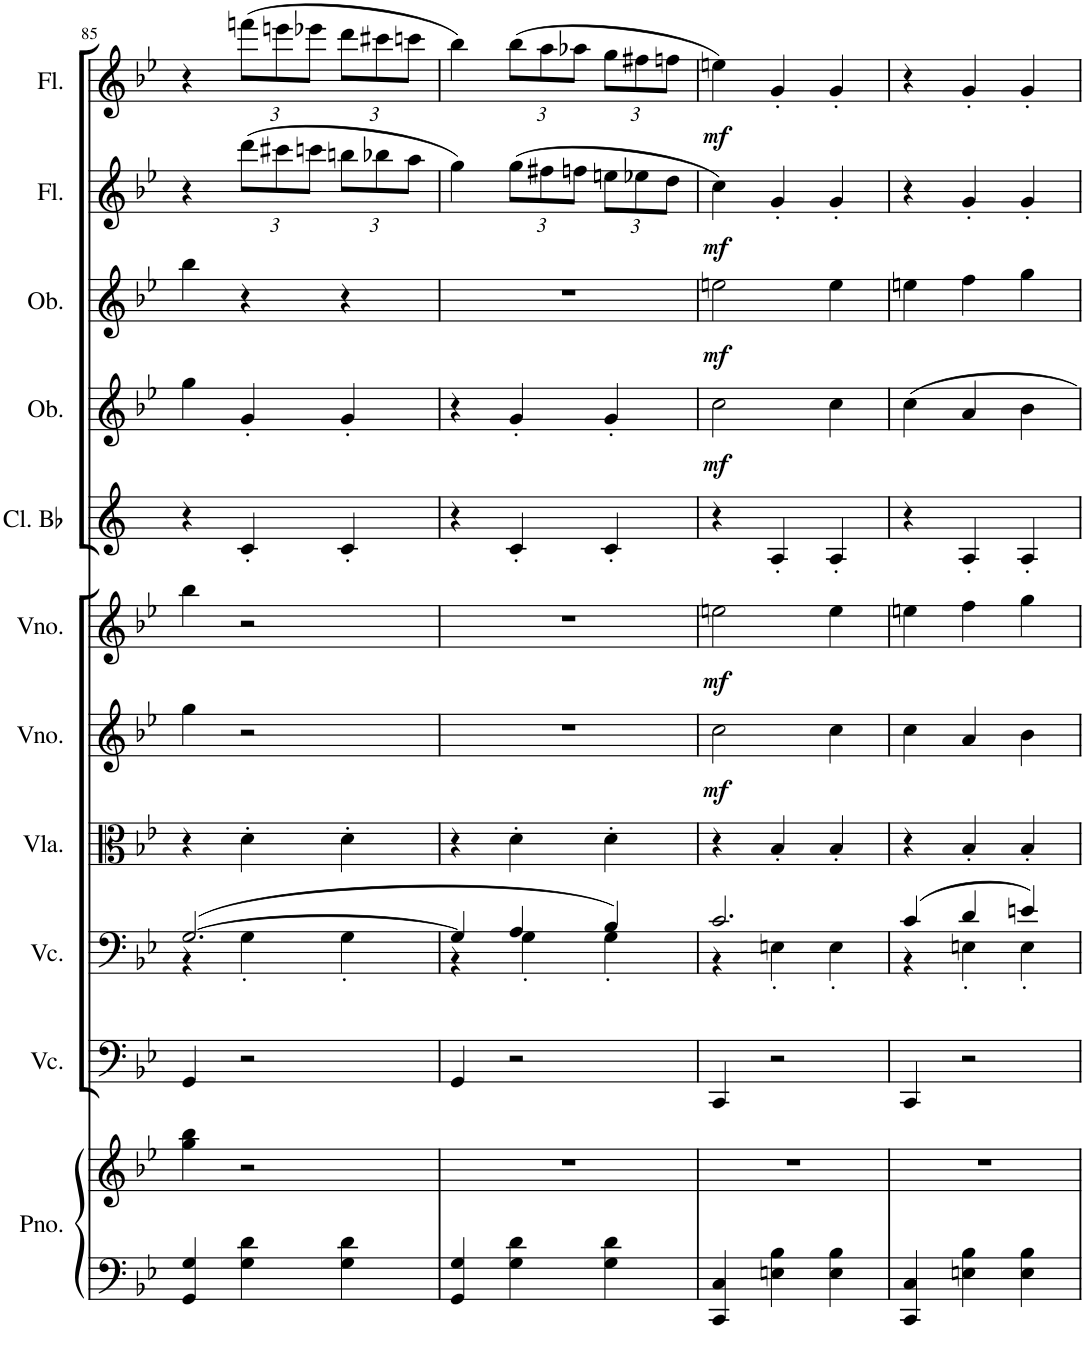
**kern	**kern	**kern	**kern	**kern	**kern	**dynam	**kern	**dynam	**kern	**kern	**dynam	**kern	**dynam	**kern	**dynam	**kern	**dynam
*part11	*part11	*part10	*part9	*part8	*part7	*part7	*part6	*part6	*part5	*part4	*part4	*part3	*part3	*part2	*part2	*part1	*part1
*staff12	*staff11	*staff10	*staff9	*staff8	*staff7	*staff7	*staff6	*staff6	*staff5	*staff4	*staff4	*staff3	*staff3	*staff2	*staff2	*staff1	*staff1
*I"Piano	*	*I"Violoncelo	*I"Violoncelo	*I"Viola	*I"Violino	*	*I"Violino	*	*I"Clarinete em Bb	*I"Oboé	*	*I"Oboé	*	*I"Flauta	*	*I"Flauta	*
*I'Pno.	*	*I'Vc.	*I'Vc.	*I'Vla.	*I'Vno.	*	*I'Vno.	*	*I'Cl. Bb	*I'Ob.	*	*I'Ob.	*	*I'Fl.	*	*I'Fl.	*
!!LO:PB:g=z
*clefF4	*clefG2	*clefF4	*clefF4	*clefC3	*clefG2	*	*clefG2	*	*clefG2	*clefG2	*	*clefG2	*	*clefG2	*	*clefG2	*
*	*	*	*	*	*	*	*	*	*Trd1c2	*	*	*	*	*	*	*	*
*k[b-e-]	*k[b-e-]	*k[b-e-]	*k[b-e-]	*k[b-e-]	*k[b-e-]	*	*k[b-e-]	*	*k[]	*k[b-e-]	*	*k[b-e-]	*	*k[b-e-]	*	*k[b-e-]	*
*M3/4	*M3/4	*M3/4	*M3/4	*M3/4	*M3/4	*	*M3/4	*	*M3/4	*M3/4	*	*M3/4	*	*M3/4	*	*M3/4	*
=85	=85	=85	=85	=85	=85	=85	=85	=85	=85	=85	=85	=85	=85	=85	=85	=85	=85
*	*	*	*^	*	*	*	*	*	*	*	*	*	*	*	*	*	*
4GG/ 4G/	4gg\ 4bb-\	4GG/	([2.G/	4r	4r	4gg\	.	4bb-\	.	4r	4gg\	.	4bb-\	.	4r	.	4r	.
*	*	*	*	*	*	*	*	*	*	*	*	*	*	*	*Xbrackettup	*	*Xbrackettup	*
4G\ 4d\	2r	2r	.	4G'\	4d'\	2r	.	2r	.	4c'/	4g'/	.	4r	.	(12ddd\L	.	(12fffn\L	.
.	.	.	.	.	.	.	.	.	.	.	.	.	.	.	12ccc#X\	.	12eeen\	.
.	.	.	.	.	.	.	.	.	.	.	.	.	.	.	12cccn\J	.	12eee-X\J	.
4G\ 4d\	.	.	.	4G'\	4d'\	.	.	.	.	4c'/	4g'/	.	4r	.	12bbn\L	.	12ddd\L	.
.	.	.	.	.	.	.	.	.	.	.	.	.	.	.	12bb-X\	.	12ccc#X\	.
.	.	.	.	.	.	.	.	.	.	.	.	.	.	.	12aa\J	.	12cccn\J	.
=86	=86	=86	=86	=86	=86	=86	=86	=86	=86	=86	=86	=86	=86	=86	=86	=86	=86	=86
4GG/ 4G/	2.r	4GG/	4G/]	4r	4r	2.r	.	2.r	.	4r	4r	.	2.r	.	4gg\)	.	4bb-\)	.
4G\ 4d\	.	2r	4A/	4G'\	4d'\	.	.	.	.	4c'/	4g'/	.	.	.	(12gg\L	.	(12bb-\L	.
.	.	.	.	.	.	.	.	.	.	.	.	.	.	.	12ff#X\	.	12aa\	.
.	.	.	.	.	.	.	.	.	.	.	.	.	.	.	12ffn\J	.	12aa-X\J	.
4G\ 4d\	.	.	4B-/)	4G'\	4d'\	.	.	.	.	4c'/	4g'/	.	.	.	12een\L	.	12gg\L	.
.	.	.	.	.	.	.	.	.	.	.	.	.	.	.	12ee-X\	.	12ff#X\	.
.	.	.	.	.	.	.	.	.	.	.	.	.	.	.	12dd\J	.	12ffn\J	.
=87	=87	=87	=87	=87	=87	=87	=87	=87	=87	=87	=87	=87	=87	=87	=87	=87	=87	=87
!	!	!	!	!	!	!	!LO:DY:b	!	!LO:DY:b	!	!	!LO:DY:b	!	!LO:DY:b	!	!LO:DY:b	!	!LO:DY:b
4CC/ 4C/	2.r	4CC/	2.c/	4r	4r	2cc\	mf	2een\	mf	4r	2cc\	mf	2een\	mf	4cc\)	mf	4een\)	mf
4En\ 4B-\	.	2r	.	4En'\	4B-'/	.	.	.	.	4A'/	.	.	.	.	4g'/	.	4g'/	.
4E\ 4B-\	.	.	.	4E'\	4B-'/	4cc\	.	4ee\	.	4A'/	4cc\	.	4ee\	.	4g'/	.	4g'/	.
=88	=88	=88	=88	=88	=88	=88	=88	=88	=88	=88	=88	=88	=88	=88	=88	=88	=88	=88
4CC/ 4C/	2.r	4CC/	(4c/	4r	4r	4cc\	.	4een\	.	4r	4cc\	.	4een\	.	4r	.	4r	.
4En\ 4B-\	.	2r	4d/	4En'\	4B-'/	4a/	.	4ff\	.	4A'/	4a/	.	4ff\	.	4g'/	.	4g'/	.
4E\ 4B-\	.	.	4en/)	4E'\	4B-'/	4b-\	.	4gg\	.	4A'/	4b-\	.	4gg\	.	4g'/	.	4g'/	.
*	*	*	*v	*v	*	*	*	*	*	*	*	*	*	*	*	*	*	*
=	=	=	=	=	=	=	=	=	=	=	=	=	=	=	=	=	=
*-	*-	*-	*-	*-	*-	*-	*-	*-	*-	*-	*-	*-	*-	*-	*-	*-	*-
